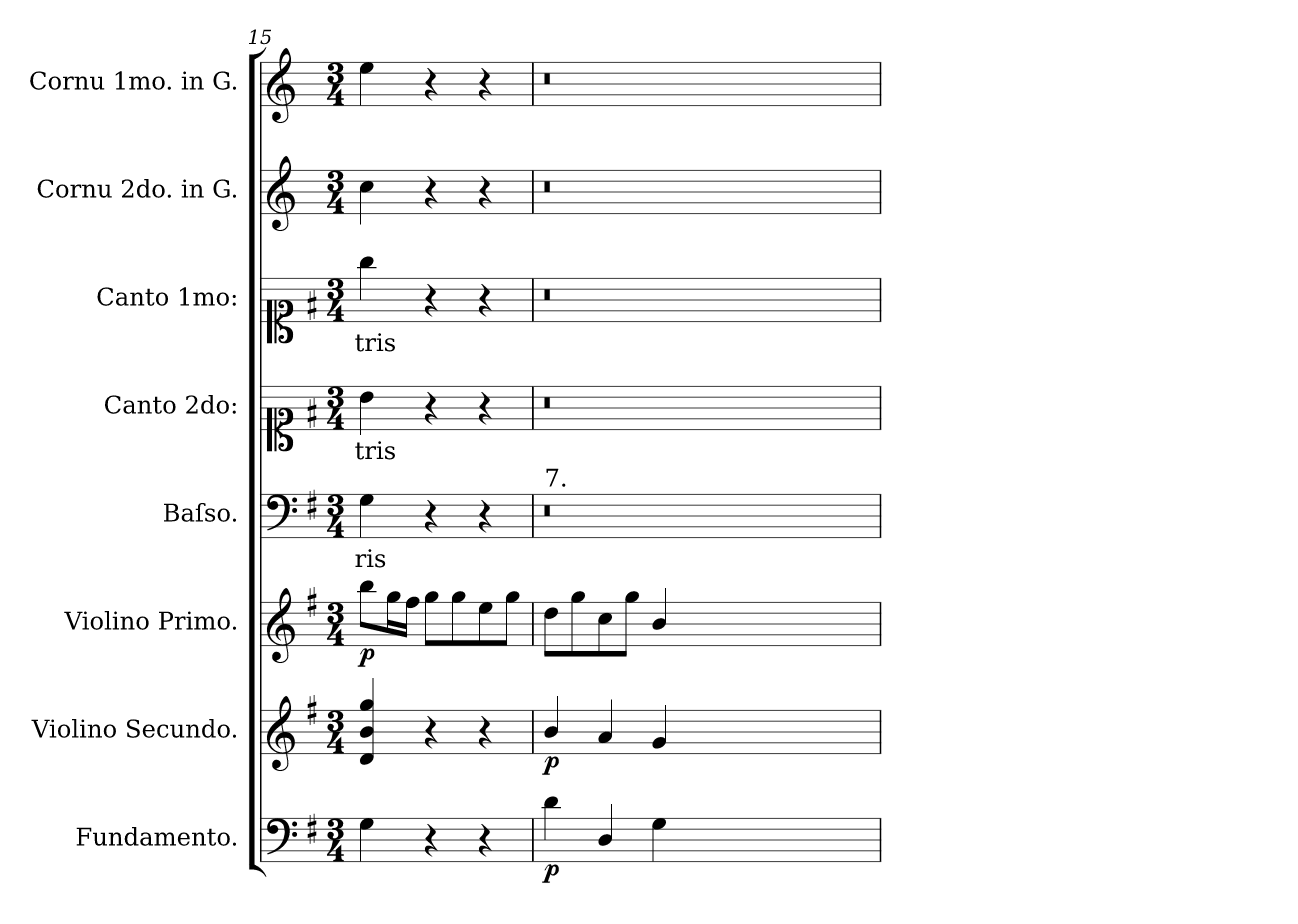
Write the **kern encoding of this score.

**kern	**dynam	**kern	**dynam	**kern	**dynam	**kern	**text	**kern	**text	**kern	**text	**kern	**kern
*part8	*part8	*part7	*part7	*part6	*part6	*part5	*part5	*part4	*part4	*part3	*part3	*part2	*part1
*staff8	*staff8	*staff7	*staff7	*staff6	*staff6	*staff5	*staff5	*staff4	*staff4	*staff3	*staff3	*staff2	*staff1
*I"Fundamento.	*	*I"Violino Secundo.	*	*I"Violino Primo.	*	*I"Baſso.	*	*I"Canto 2do:	*	*I"Canto 1mo:	*	*I"Cornu 2do. in G.	*I"Cornu 1mo. in G.
*	*	*I'vl 2	*	*I'vl 1	*	*I'B	*	*	*	*	*	*I'cor 2 in G	*I'cor 1 in G
*clefF4	*	*clefG2	*	*clefG2	*	*clefF4	*	*clefC1	*	*clefC1	*	*clefG2	*clefG2
*	*	*	*	*	*	*	*	*	*	*	*	*ITrd3c5	*ITrd3c5
*k[f#]	*	*k[f#]	*	*k[f#]	*	*k[f#]	*	*k[f#]	*	*k[f#]	*	*k[f#]	*k[f#]
*G:	*	*G:	*	*G:	*	*G:	*	*G:	*	*G:	*	*G:	*G:
*M3/4	*	*M3/4	*	*M3/4	*	*M3/4	*	*M3/4	*	*M3/4	*	*M3/4	*M3/4
=15	=15	=15	=15	=15	=15	=15	=15	=15	=15	=15	=15	=15	=15
4G\	.	4d/ 4b/ 4gg/	.	8bb\L	p	4G\	-ris	4b\	-tris	4gg\	-tris	4g\	4b\
.	.	.	.	16gg\L	.	.	.	.	.	.	.	.	.
.	.	.	.	16ff#\JJ	.	.	.	.	.	.	.	.	.
4r	.	4r	.	8gg\L	.	4r	.	4r	.	4r	.	4r	4r
.	.	.	.	8gg\	.	.	.	.	.	.	.	.	.
4r	.	4r	.	8ee\	.	4r	.	4r	.	4r	.	4r	4r
.	.	.	.	8gg\J	.	.	.	.	.	.	.	.	.
=16	=16	=16	=16	=16	=16	=16	=16	=16	=16	=16	=16	=16	=16
!	!	!	!	!	!	!LO:TX:a:t=7.	!	!	!	!	!	!	!
4d\	p	4b/	p	8dd\L	.	0.r	.	0.r	.	0.r	.	0.r	0.r
.	.	.	.	8gg\	.	.	.	.	.	.	.	.	.
4D/	.	4a/	.	8cc\	.	.	.	.	.	.	.	.	.
.	.	.	.	8gg\J	.	.	.	.	.	.	.	.	.
4G\	.	4g/	.	4b/	.	.	.	.	.	.	.	.	.
0ryy	.	0ryy	.	0ryy	.	.	.	.	.	.	.	.	.
4ryy	.	4ryy	.	4ryy	.	.	.	.	.	.	.	.	.
=	=	=	=	=	=	=	=	=	=	=	=	=	=
*-	*-	*-	*-	*-	*-	*-	*-	*-	*-	*-	*-	*-	*-
